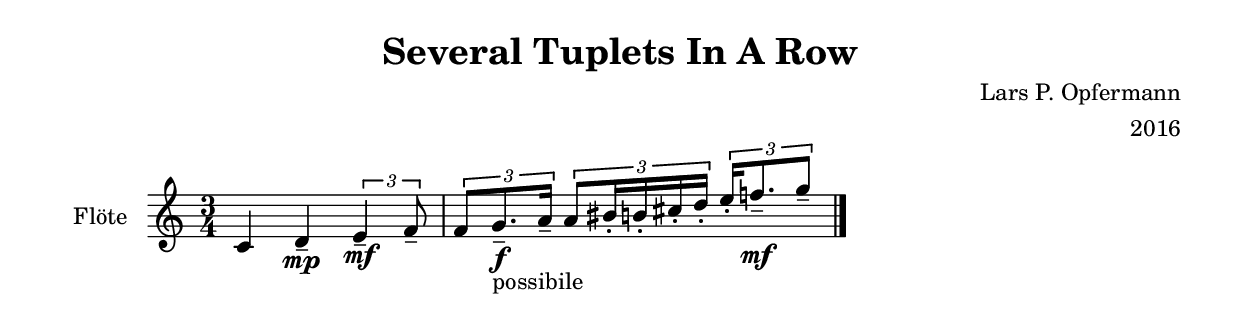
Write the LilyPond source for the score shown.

\version "2.24.4"

\header {
  workCreditTypeTitle = "Several Tuplets In A Row"
  movementTitle       = "Several Tuplets In A Row"
  encodingDate        = "2024-10-06"
  composer            = "Lars P. Opfermann"
  arranger            = "2016"
  software            = "Finale v27.4 for Mac"
  right               = "©"
  title               = "Several Tuplets In A Row"
}

\paper {
  % horizontal-shift = 0.0\mm
  % indent = 0.0\mm
  % short-indent = 0.0\mm
  
  % markup-system-spacing-padding = 0.0\mm
  % between-system-space = 0.0\mm
  % page-top-space = 0.0\mm
  
  % page-count = -1
  % system-count = -1
  
  % oddHeaderMarkup = ""
  % evenHeaderMarkup = ""
  % oddFooterMarkup = ""
  % evenFooterMarkup = ""
}

\layout {
  \context { \Score
    autoBeaming = ##f % to display tuplets brackets
  }
  \context { \Voice
  }
}

Part_POne_Staff_One_Voice_One = \absolute {
  \language "nederlands"
  
  %{ begin kMeasureKindOverFlowing, measure 1, % measureCurrentPositionInMeasure: pim 1/1 %}
  
  \clef "treble"
  \key c \major
  \numericTimeSignature \time 3/4
  \stemUp c'4 d' \mp _-
  \once\override TupletBracket.bracket-visibility = ##t
  \tuplet 3/2 {  %{ tupletNumber: 1, tupleFactor: 3/2, line 157 %}  e'4 \mf _- f'8 _- }
  %{ end kMeasureKindOverFlowing, measure  %}
  
  %{ begin kMeasureKindOverFlowing, measure 2, % measureCurrentPositionInMeasure: pim 37/24 %}
  
  \once\override TupletBracket.bracket-visibility = ##t
  \tuplet 3/2 {  %{ tupletNumber: 1, tupleFactor: 3/2, line 204 %}  f'8 [  %{ beam 1, line 218 %}
  g'8. _\markup { "possibile" } \f _- a'16 ]  %{ beam 1, line 273 %}
  _- }
  \once\override TupletBracket.bracket-visibility = ##t
  \tuplet 3/2 {  %{ tupletNumber: 1, tupleFactor: 3/2, line 283 %}  a'8 [  %{ beam 1, line 297 %}
  bis'!16 _. b'! _. cis''! _. d'' ]  %{ beam 1, line 384 %}
  _. }
  \once\override TupletBracket.bracket-visibility = ##t
  \tuplet 3/2 {  %{ tupletNumber: 1, tupleFactor: 3/2, line 393 %}  e''16 [  %{ beam 1, line 407 %}
  _. f''!8. \mf _- g''8 ]  %{ beam 1, line 461 %}
  _- }
  \bar "|."  %{ b333 visitStart (S_msrBarLine& elt) %}
  
  %{ end kMeasureKindOverFlowing, measure  %}
}

\book {

  \score {
    <<
    
      
      
      
      <<
      
        \new Staff  = "Part_POne_Staff_One"
        \with {
          instrumentName = "Flöte"
          shortInstrumentName = "Fl."
        }
        <<
          \context Voice = "Part_POne_Staff_One_Voice_One" <<
            \Part_POne_Staff_One_Voice_One
          >>
        >>
      
      
      >>
    
    >>
    
    \layout {
      \context { \Score
        autoBeaming = ##f % to display tuplets brackets
      }
      \context { \Voice
      }
    }
    
    \midi {
      \tempo 16 = 360
    }
  }
  
}
